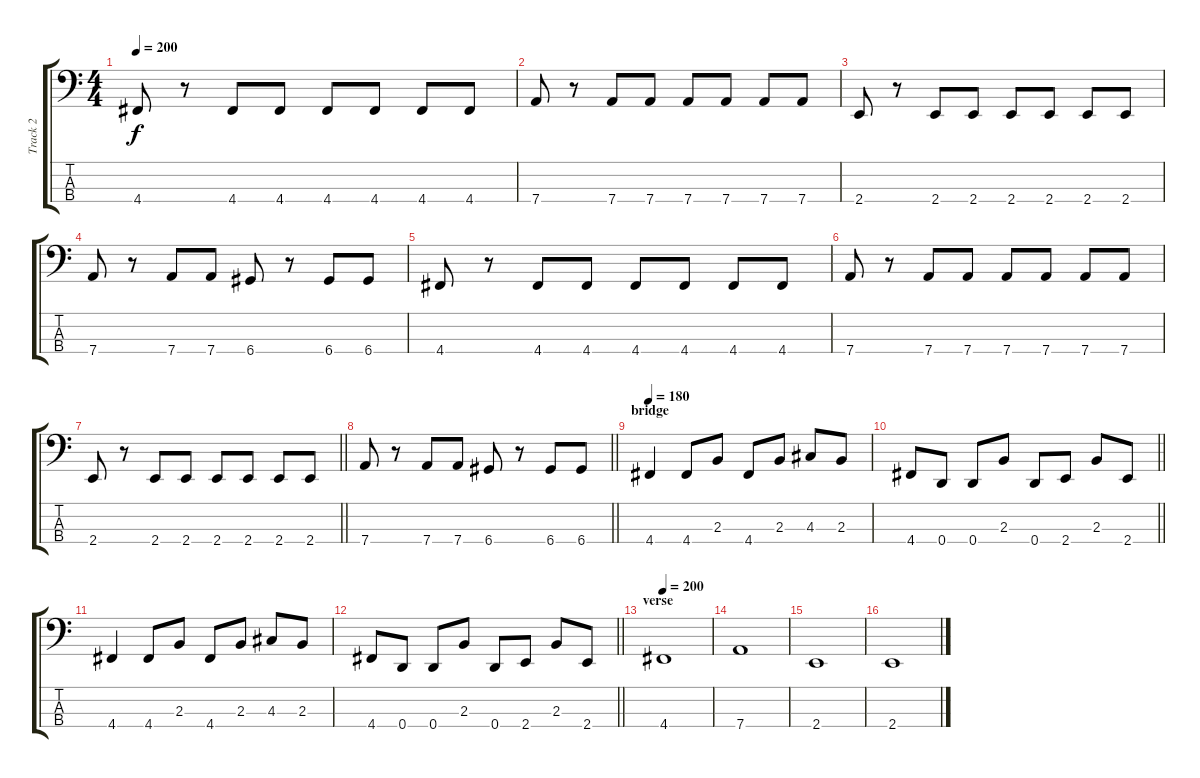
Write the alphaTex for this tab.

\track ("Track 2" "Track 2") {instrument electricbassfinger}
\staff {score tabs}
\tuning (G2 D2 A1 D1) {hide}
\ts (4 4)
\tempo 200
\clef f4
\ks c
4.4.8{dy f} r.8 4.4.8 4.4.8 4.4.8 4.4.8 4.4.8 4.4.8 |
7.4.8 r.8 7.4.8 7.4.8 7.4.8 7.4.8 7.4.8 7.4.8 |
2.4.8 r.8 2.4.8 2.4.8 2.4.8 2.4.8 2.4.8 2.4.8 |
7.4.8 r.8 7.4.8 7.4.8 6.4.8 r.8 6.4.8 6.4.8 |
4.4.8 r.8 4.4.8 4.4.8 4.4.8 4.4.8 4.4.8 4.4.8 |
7.4.8 r.8 7.4.8 7.4.8 7.4.8 7.4.8 7.4.8 7.4.8 |
\barLineRight lightlight
2.4.8 r.8 2.4.8 2.4.8 2.4.8 2.4.8 2.4.8 2.4.8 |
\barLineRight lightlight
7.4.8 r.8 7.4.8 7.4.8 6.4.8 r.8 6.4.8 6.4.8 |
\section ("" "bridge")
\tempo 180
4.4.4 4.4.8 2.3.8 4.4.8 2.3.8 4.3.8 2.3.8 |
\barLineRight lightlight
4.4.8 0.4.8 0.4.8 2.3.8 0.4.8 2.4.8 2.3.8 2.4.8 |
4.4.4 4.4.8 2.3.8 4.4.8 2.3.8 4.3.8 2.3.8 |
\barLineRight lightlight
4.4.8 0.4.8 0.4.8 2.3.8 0.4.8 2.4.8 2.3.8 2.4.8 |
\section ("" "verse")
\tempo 200
4.4.1 |
7.4.1 |
2.4.1 |
2.4.1
